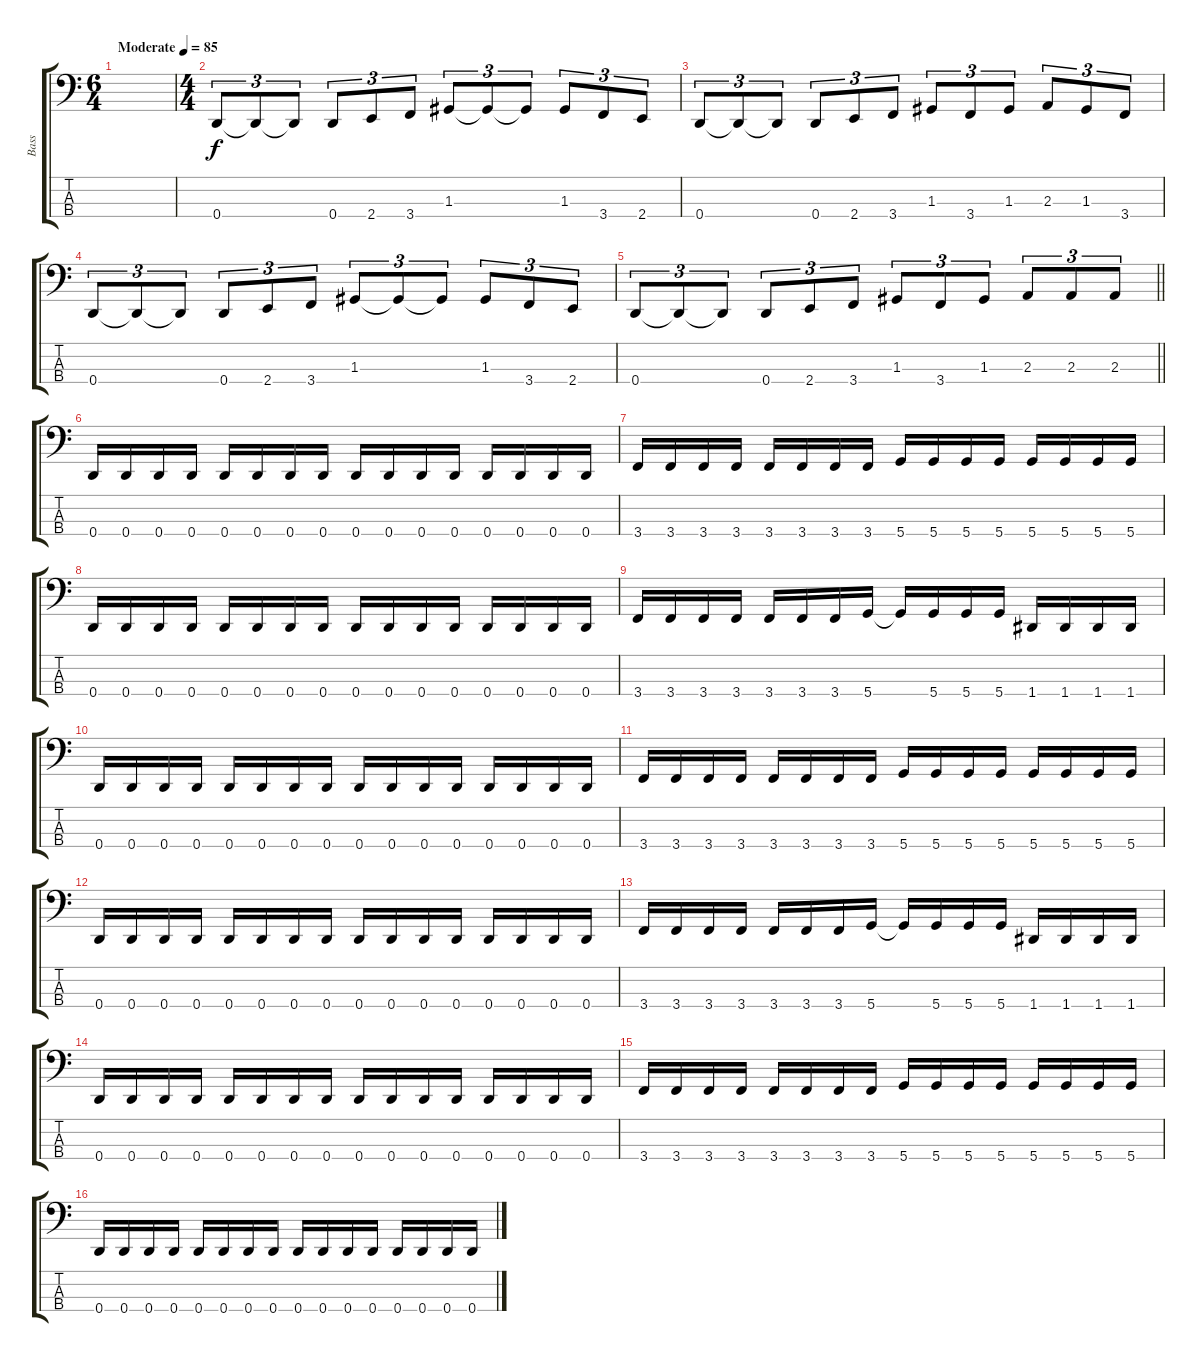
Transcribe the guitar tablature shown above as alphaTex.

\track ("Bass" "Bass") {instrument electricbasspick}
\staff {score tabs}
\tuning (F2 C2 G1 D1) {hide}
\ts (6 4)
\tempo (85 "Moderate")
\clef f4
\ks c
|
\ts (4 4)
0.4.8{tu (3 2)} 0.4{t}.8{tu (3 2)} 0.4{t}.8{tu (3 2)} 0.4.8{tu (3 2)} 2.4.8{tu (3 2)} 3.4.8{tu (3 2)} 1.3.8{tu (3 2)} 1.3{t}.8{tu (3 2)} 1.3{t}.8{tu (3 2)} 1.3.8{tu (3 2)} 3.4.8{tu (3 2)} 2.4.8{tu (3 2)} |
0.4.8{tu (3 2)} 0.4{t}.8{tu (3 2)} 0.4{t}.8{tu (3 2)} 0.4.8{tu (3 2)} 2.4.8{tu (3 2)} 3.4.8{tu (3 2)} 1.3.8{tu (3 2)} 3.4.8{tu (3 2)} 1.3.8{tu (3 2)} 2.3.8{tu (3 2)} 1.3.8{tu (3 2)} 3.4.8{tu (3 2)} |
0.4.8{tu (3 2)} 0.4{t}.8{tu (3 2)} 0.4{t}.8{tu (3 2)} 0.4.8{tu (3 2)} 2.4.8{tu (3 2)} 3.4.8{tu (3 2)} 1.3.8{tu (3 2)} 1.3{t}.8{tu (3 2)} 1.3{t}.8{tu (3 2)} 1.3.8{tu (3 2)} 3.4.8{tu (3 2)} 2.4.8{tu (3 2)} |
\barLineRight lightlight
0.4.8{tu (3 2)} 0.4{t}.8{tu (3 2)} 0.4{t}.8{tu (3 2)} 0.4.8{tu (3 2)} 2.4.8{tu (3 2)} 3.4.8{tu (3 2)} 1.3.8{tu (3 2)} 3.4.8{tu (3 2)} 1.3.8{tu (3 2)} 2.3.8{tu (3 2)} 2.3.8{tu (3 2)} 2.3.8{tu (3 2)} |
0.4.16 0.4.16 0.4.16 0.4.16 0.4.16 0.4.16 0.4.16 0.4.16 0.4.16 0.4.16 0.4.16 0.4.16 0.4.16 0.4.16 0.4.16 0.4.16 |
3.4.16 3.4.16 3.4.16 3.4.16 3.4.16 3.4.16 3.4.16 3.4.16 5.4.16 5.4.16 5.4.16 5.4.16 5.4.16 5.4.16 5.4.16 5.4.16 |
0.4.16 0.4.16 0.4.16 0.4.16 0.4.16 0.4.16 0.4.16 0.4.16 0.4.16 0.4.16 0.4.16 0.4.16 0.4.16 0.4.16 0.4.16 0.4.16 |
3.4.16 3.4.16 3.4.16 3.4.16 3.4.16 3.4.16 3.4.16 5.4.16 5.4{t}.16 5.4.16 5.4.16 5.4.16 1.4.16 1.4.16 1.4.16 1.4.16 |
0.4.16 0.4.16 0.4.16 0.4.16 0.4.16 0.4.16 0.4.16 0.4.16 0.4.16 0.4.16 0.4.16 0.4.16 0.4.16 0.4.16 0.4.16 0.4.16 |
3.4.16 3.4.16 3.4.16 3.4.16 3.4.16 3.4.16 3.4.16 3.4.16 5.4.16 5.4.16 5.4.16 5.4.16 5.4.16 5.4.16 5.4.16 5.4.16 |
0.4.16 0.4.16 0.4.16 0.4.16 0.4.16 0.4.16 0.4.16 0.4.16 0.4.16 0.4.16 0.4.16 0.4.16 0.4.16 0.4.16 0.4.16 0.4.16 |
3.4.16 3.4.16 3.4.16 3.4.16 3.4.16 3.4.16 3.4.16 5.4.16 5.4{t}.16 5.4.16 5.4.16 5.4.16 1.4.16 1.4.16 1.4.16 1.4.16 |
0.4.16 0.4.16 0.4.16 0.4.16 0.4.16 0.4.16 0.4.16 0.4.16 0.4.16 0.4.16 0.4.16 0.4.16 0.4.16 0.4.16 0.4.16 0.4.16 |
3.4.16 3.4.16 3.4.16 3.4.16 3.4.16 3.4.16 3.4.16 3.4.16 5.4.16 5.4.16 5.4.16 5.4.16 5.4.16 5.4.16 5.4.16 5.4.16 |
0.4.16 0.4.16 0.4.16 0.4.16 0.4.16 0.4.16 0.4.16 0.4.16 0.4.16 0.4.16 0.4.16 0.4.16 0.4.16 0.4.16 0.4.16 0.4.16
